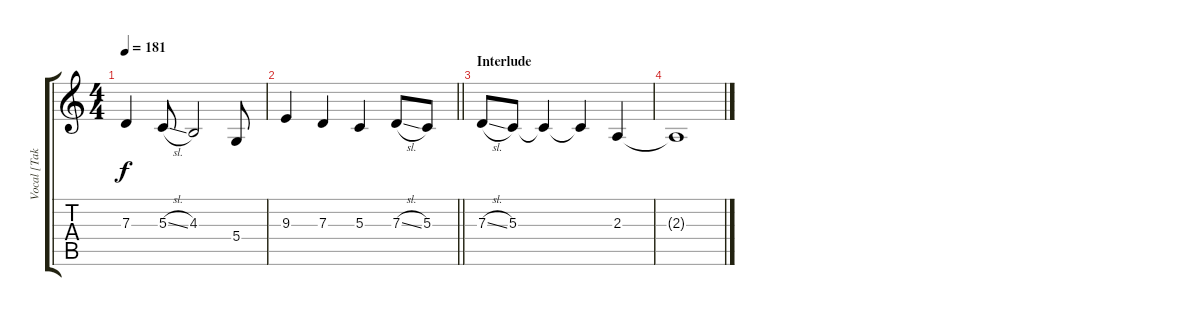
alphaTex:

\track ("Vocal [Taka]" "Vocal [Tak") {instrument recorder}
\staff {score tabs}
\tuning (E4 B3 G3 D3 A2 E2) {hide}
\ts (4 4)
\tempo 181
\clef g2
\ks c
7.3.4{dy f} 5.3{sl}.8 4.3.2 5.4.8 |
\barLineRight lightlight
9.3.4 7.3.4 5.3.4 7.3{sl}.8 5.3.8 |
\section ("" "Interlude")
7.3{sl}.8 5.3.8 5.3{t}.4 5.3{t}.4 2.3.4 |
2.3{t}.1
